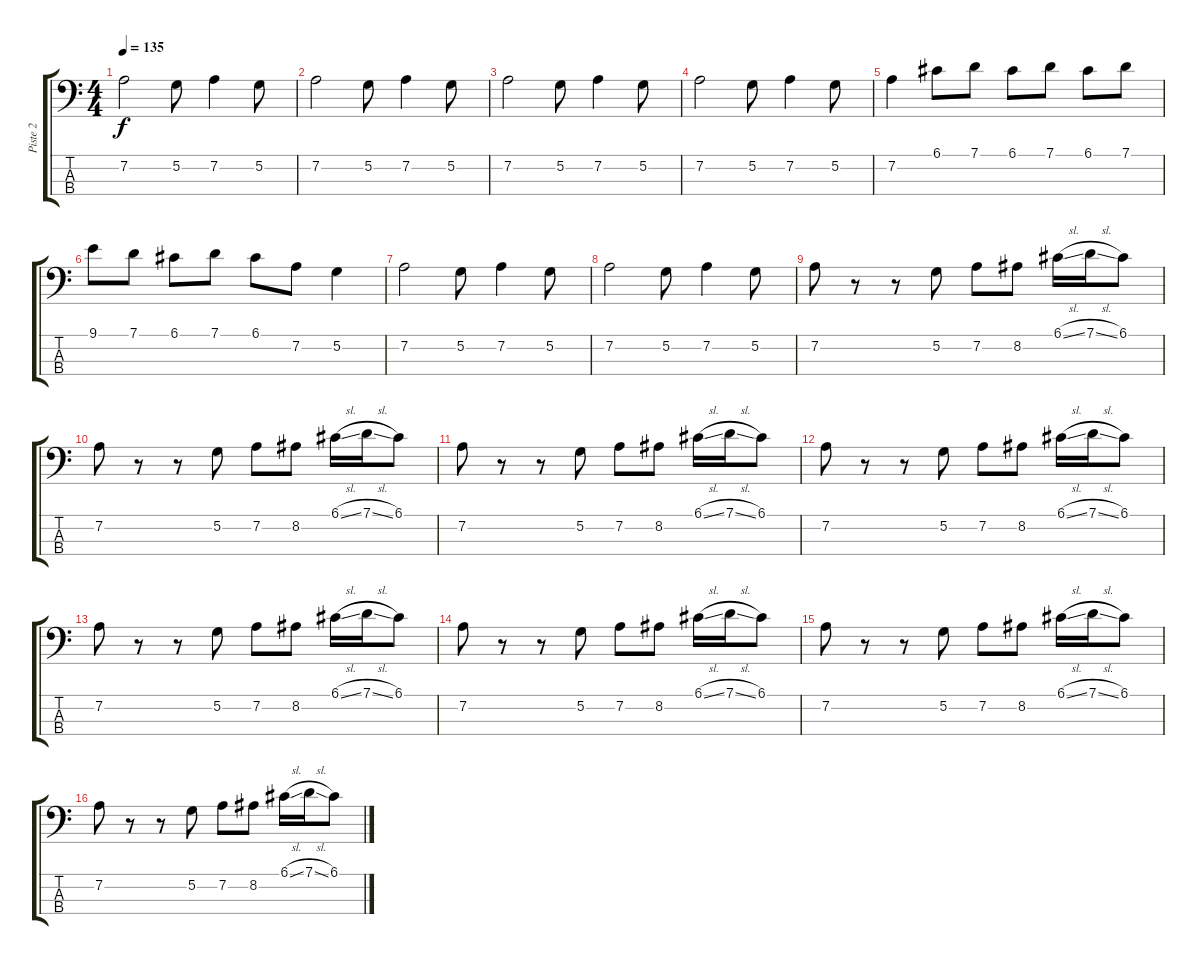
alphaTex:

\track ("Piste 2" "Piste 2") {instrument electricbasspick}
\staff {score tabs}
\tuning (G2 D2 A1 E1) {hide}
\ts (4 4)
\tempo 135
\clef f4
\ks c
7.2.2{dy f} 5.2.8 7.2.4 5.2.8 |
7.2.2 5.2.8 7.2.4 5.2.8 |
7.2.2 5.2.8 7.2.4 5.2.8 |
7.2.2 5.2.8 7.2.4 5.2.8 |
7.2.4 6.1.8 7.1.8 6.1.8 7.1.8 6.1.8 7.1.8 |
9.1.8 7.1.8 6.1.8 7.1.8 6.1.8 7.2.8 5.2.4 |
7.2.2 5.2.8 7.2.4 5.2.8 |
7.2.2 5.2.8 7.2.4 5.2.8 |
7.2.8 r.8 r.8 5.2.8 7.2.8 8.2.8 6.1{sl}.16 7.1{sl}.16 6.1.8 |
7.2.8 r.8 r.8 5.2.8 7.2.8 8.2.8 6.1{sl}.16 7.1{sl}.16 6.1.8 |
7.2.8 r.8 r.8 5.2.8 7.2.8 8.2.8 6.1{sl}.16 7.1{sl}.16 6.1.8 |
7.2.8 r.8 r.8 5.2.8 7.2.8 8.2.8 6.1{sl}.16 7.1{sl}.16 6.1.8 |
7.2.8 r.8 r.8 5.2.8 7.2.8 8.2.8 6.1{sl}.16 7.1{sl}.16 6.1.8 |
7.2.8 r.8 r.8 5.2.8 7.2.8 8.2.8 6.1{sl}.16 7.1{sl}.16 6.1.8 |
7.2.8 r.8 r.8 5.2.8 7.2.8 8.2.8 6.1{sl}.16 7.1{sl}.16 6.1.8 |
7.2.8 r.8 r.8 5.2.8 7.2.8 8.2.8 6.1{sl}.16 7.1{sl}.16 6.1.8
